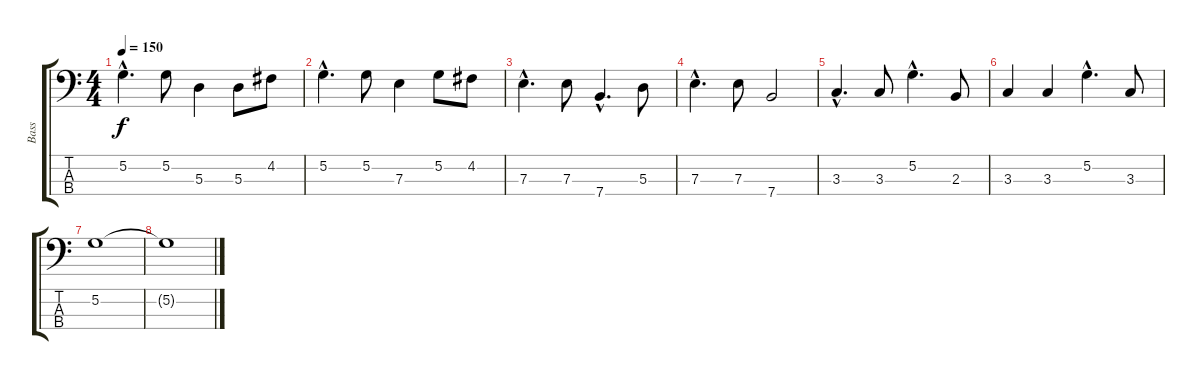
\track ("Bass" "Bass") {instrument electricbassfinger}
\staff {score tabs}
\tuning (G2 D2 A1 E1) {hide}
\ts (4 4)
\tempo 150
\clef f4
\ks c
5.2{hac}.4{d dy f} 5.2.8 5.3.4 5.3.8 4.2.8 |
5.2{hac}.4{d} 5.2.8 7.3.4 5.2.8 4.2.8 |
7.3{hac}.4{d} 7.3.8 7.4{hac}.4{d} 5.3.8 |
7.3{hac}.4{d} 7.3.8 7.4.2 |
3.3{hac}.4{d} 3.3.8 5.2{hac}.4{d} 2.3.8 |
3.3.4 3.3.4 5.2{hac}.4{d} 3.3.8 |
5.2.1 |
5.2{t}.1
